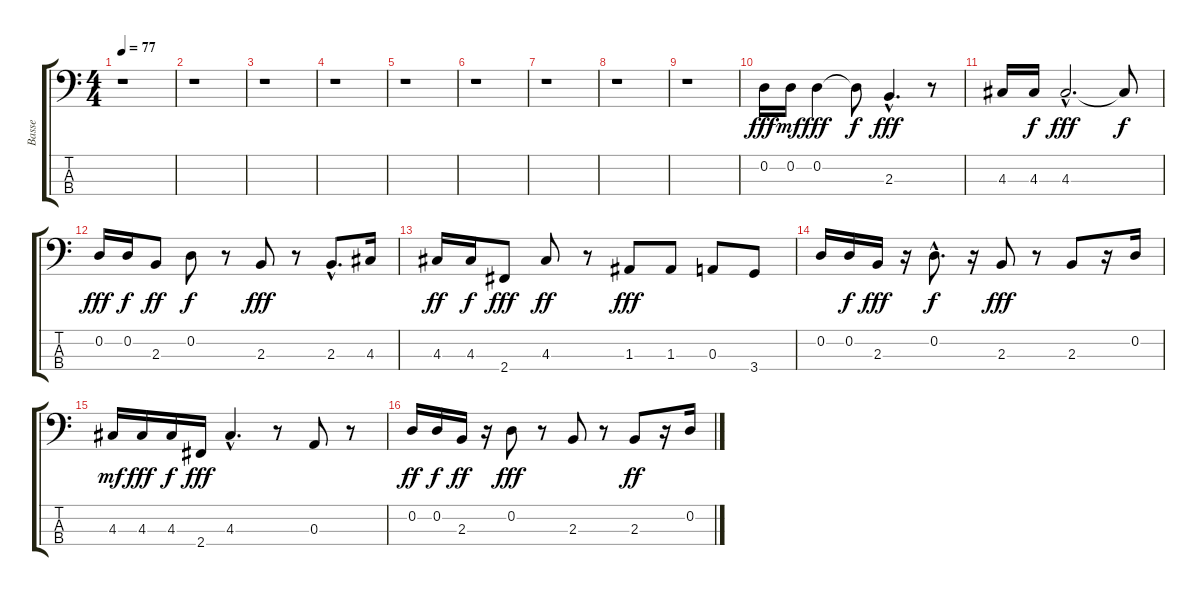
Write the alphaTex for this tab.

\track ("Basse" "Basse") {instrument electricbassfinger}
\staff {score tabs}
\tuning (G2 D2 A1 E1) {hide}
\ts (4 4)
\tempo 77
\tempo 78
\tempo 77
\clef f4
\ks c
r.1{dy fff instrument electricbassfinger} |
r.1 |
r.1 |
r.1 |
r.1 |
r.1 |
r.1 |
r.1 |
r.1 |
0.2.16 0.2.16{dy mf} 0.2.4{dy fff} 0.2{t}.8{dy f} 2.3{hac}.4{d dy fff} r.8 |
4.3.16 4.3.16{dy f} 4.3{hac}.2{d dy fff} 4.3{t}.8{dy f} |
0.2.16{dy fff} 0.2.16{dy f} 2.3.8{dy ff} 0.2.8{dy f} r.8 2.3.8{dy fff} r.8 2.3{hac}.8{d} 4.3.16 |
4.3.16{dy ff} 4.3.16{dy f} 2.4.8{dy fff} 4.3.8{dy ff} r.8 1.3.8{dy fff} 1.3.8 0.3.8 3.4.8 |
0.2.16 0.2.16{dy f} 2.3.16{dy fff} r.16 0.2{hac}.8{d dy f} r.16 2.3.8{dy fff} r.8 2.3.8 r.16 0.2.16 |
4.3.16{dy mf} 4.3.16{dy fff} 4.3.16{dy f} 2.4.16{dy fff} 4.3{hac}.4{d} r.8 0.3.8 r.8 |
0.2.16{dy ff} 0.2.16{dy f} 2.3.16{dy ff} r.16 0.2.8{dy fff} r.8 2.3.8 r.8 2.3.8{dy ff} r.16 0.2.16
